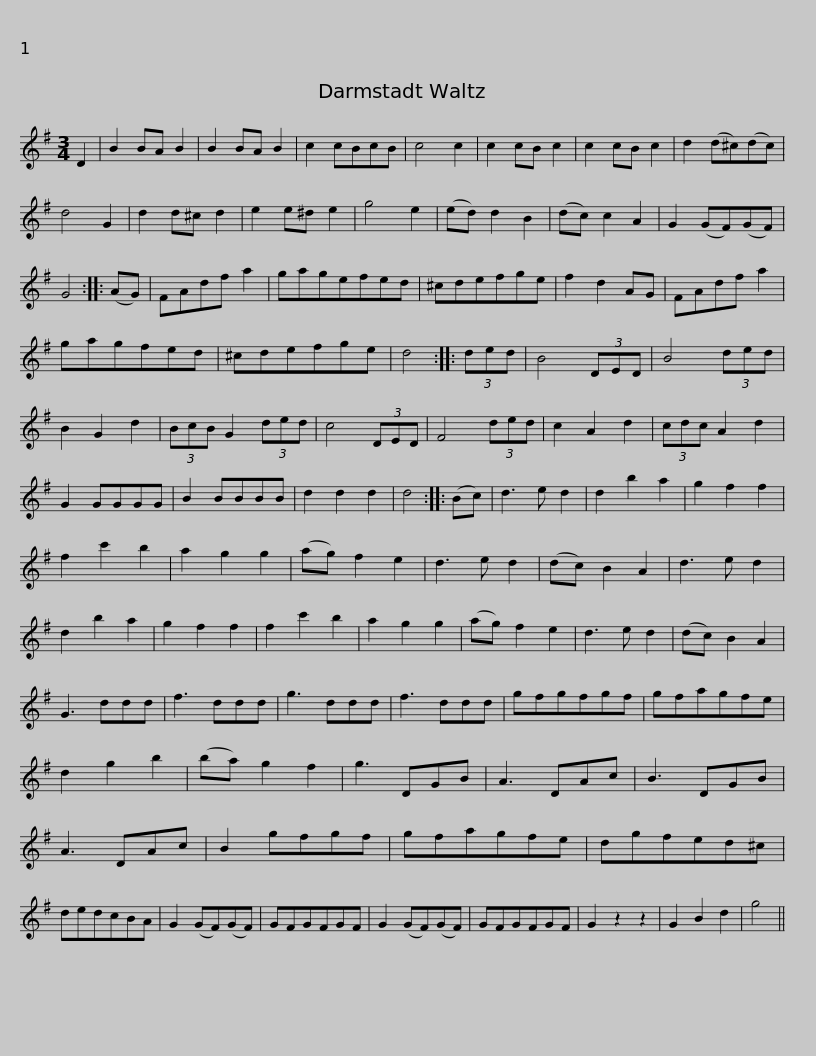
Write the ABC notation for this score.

X:1
L:1/8
M:3/4
I:linebreak $
K:G
V:1 treble
V:1
 D2 | B2 BA B2 | B2 BA B2 | c2 cBcB | c4 c2 | %5
 c2 cB c2 | c2 cB c2 | d2 (d^c)(dc) | d4 G2 | d2 d^c d2 | %10
 e2 e^d e2 |$ g4 e2 | (ed) d2 B2 | (dc) c2 A2 | G2 (GF)(GF) | %15
 G4 :: (AG) | FAdf a2 | gagefed | ^cdefge | %20
 f2 d2 AG |$ FAdf a2 | gagfed | ^cdefge | d4 :: %25
 (3ded | B4 (3DED | B4 (3ded | B2 G2 d2 | (3BcB G2 (3ded |$ %30
 c4 (3DED | F4 (3ded | c2 A2 d2 | (3cdc A2 d2 | G2 GGGG | %35
 B2 BBBB | d2 d2 d2 | d4 :: (Bc) | d3 e d2 | %40
 d2 b2 a2 |$ g2 f2 f2 | f2 c'2 b2 | a2 g2 g2 | (ag) f2 e2 | %45
 d3 e d2 | (dc) B2 A2 | d3 e d2 | d2 b2 a2 | g2 f2 f2 | %50
 f2 c'2 b2 | a2 g2 g2 |$ (ag) f2 e2 | d3 e d2 | (dc) B2 A2 | %55
 G3 ddd | f3 ddd | g3 ddd | f3 ddd | gfgfgf | %60
 gfagfe |$ d2 g2 b2 | (ba) g2 f2 | g3 DGB | A3 DAc | %65
 B3 DGB | A3 DAc | B2 gfgf | gfagfe | dgfed^c |$ %70
 dedcBA | G2 (GF)(GF) | GFGFGF | G2 (GF)(GF) | GFGFGF | %75
 G2 z2 z2 | G2 B2 d2 | g4 || %78
